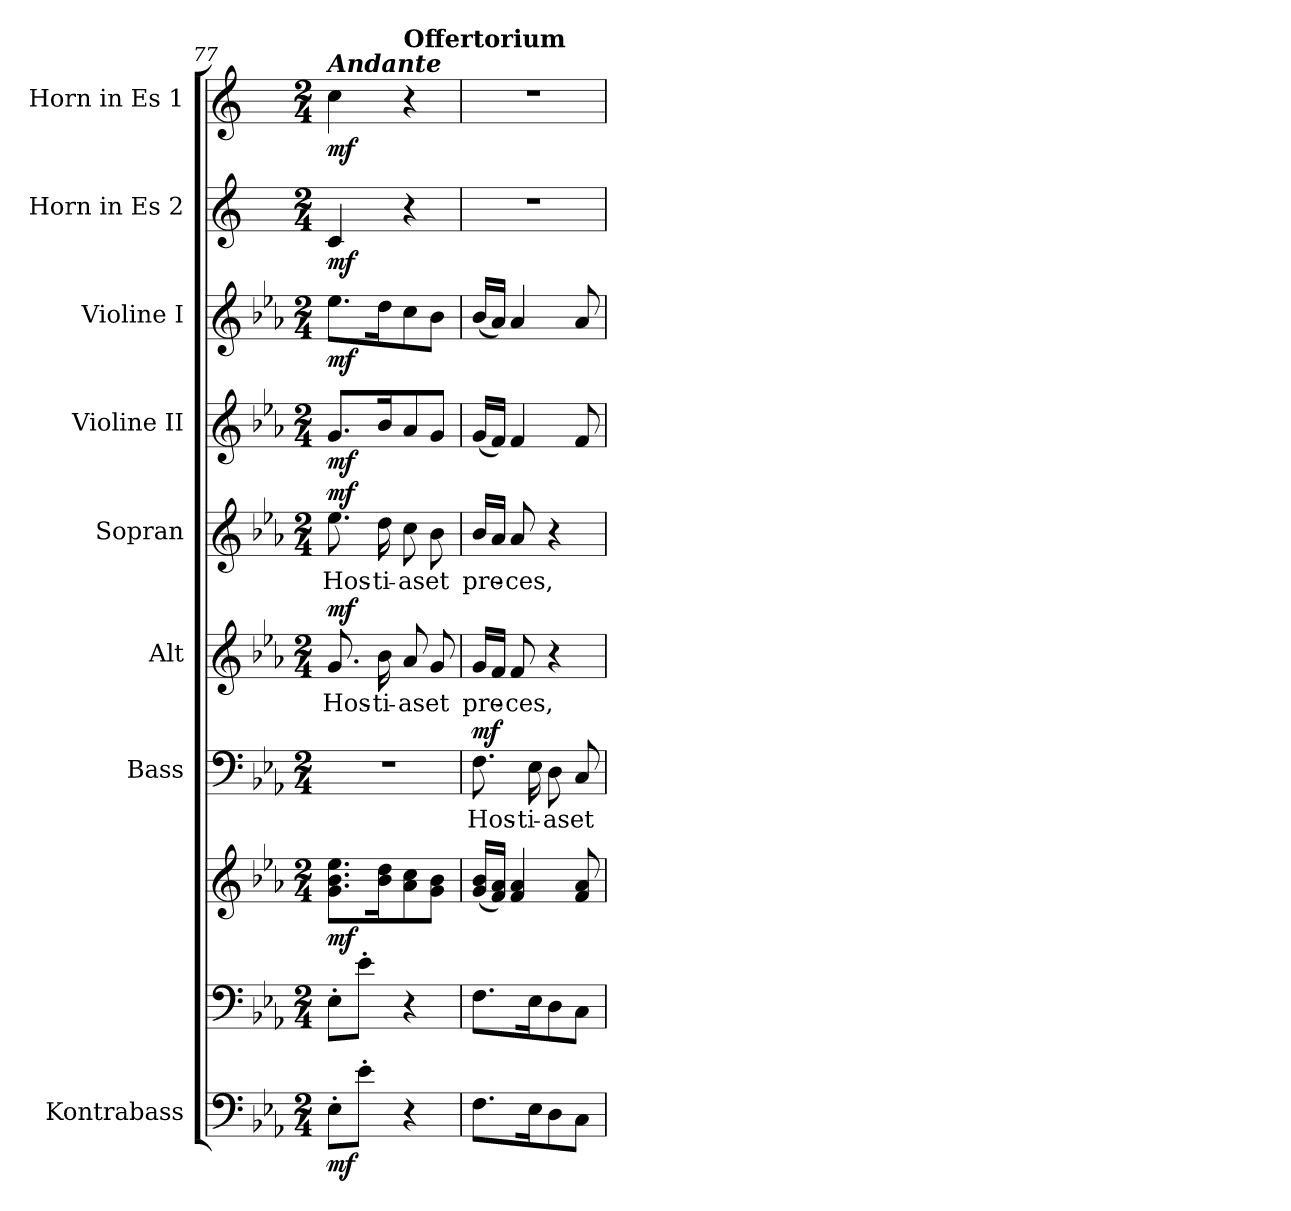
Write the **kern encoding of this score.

**kern	**dynam	**kern	**kern	**dynam	**kern	**text	**dynam	**kern	**text	**dynam	**kern	**text	**dynam	**kern	**dynam	**kern	**dynam	**kern	**dynam	**kern	**dynam
*part9	*part9	*part8	*part8	*part8	*part7	*part7	*part7	*part6	*part6	*part6	*part5	*part5	*part5	*part4	*part4	*part3	*part3	*part2	*part2	*part1	*part1
*staff10	*staff10	*staff9	*staff8	*staff8/9	*staff7	*staff7	*staff7	*staff6	*staff6	*staff6	*staff5	*staff5	*staff5	*staff4	*staff4	*staff3	*staff3	*staff2	*staff2	*staff1	*staff1
*I"Kontrabass	*	*	*	*	*I"Bass	*	*	*I"Alt	*	*	*I"Sopran	*	*	*I"Violine II	*	*I"Violine I	*	*I"Horn in Es 2	*	*I"Horn in Es 1	*
*I'Kb.	*	*	*	*	*I'B.	*	*	*I'A.	*	*	*I'S.	*	*	*I'Vl. II	*	*I'Vl. I	*	*	*	*	*
!!LO:PB:g=z
*clefF4	*	*clefF4	*clefG2	*	*clefF4	*	*	*clefG2	*	*	*clefG2	*	*	*clefG2	*	*clefG2	*	*clefG2	*	*clefG2	*
*ITrd7c12	*	*	*	*	*	*	*	*	*	*	*	*	*	*	*	*	*	*ITrd5c9	*	*ITrd5c9	*
*k[b-e-a-]	*	*k[b-e-a-]	*k[b-e-a-]	*	*k[b-e-a-]	*	*	*k[b-e-a-]	*	*	*k[b-e-a-]	*	*	*k[b-e-a-]	*	*k[b-e-a-]	*	*k[b-e-a-]	*	*k[b-e-a-]	*
*E-:	*	*E-:	*E-:	*	*E-:	*	*	*E-:	*	*	*E-:	*	*	*E-:	*	*E-:	*	*E-:	*	*E-:	*
*M2/4	*	*M2/4	*M2/4	*	*M2/4	*	*	*M2/4	*	*	*M2/4	*	*	*M2/4	*	*M2/4	*	*M2/4	*	*M2/4	*
=77	=77	=77	=77	=77	=77	=77	=77	=77	=77	=77	=77	=77	=77	=77	=77	=77	=77	=77	=77	=77	=77
!	!	!	!	!	!	!	!	!	!	!	!	!	!	!	!	!	!	!	!	!LO:TX:a:Bi:t=Andante	!
!	!LO:DY:b	!	!	!LO:DY:b	!	!	!	!	!LO:LY:b	!LO:DY:a	!	!LO:LY:b	!LO:DY:a	!	!LO:DY:b	!	!LO:DY:b	!	!LO:DY:b	!	!LO:DY:b
8EE-'>\L	mf	8E-'>\L	8.g\ 8.b-\ 8.ee-\L	mf	2r	.	.	8.g/	Hos-	mf	8.ee-\	Hos-	mf	8.g/L	mf	8.ee-\L	mf	4E-/	mf	4e-\	mf
8E-'>\J	.	8e-'>\J	.	.	.	.	.	.	.	.	.	.	.	.	.	.	.	.	.	.	.
!	!	!	!	!	!	!	!	!	!LO:LY:b	!	!	!LO:LY:b	!	!	!	!	!	!	!	!	!
.	.	.	16b-\ 16dd\k	.	.	.	.	16b-\	-ti-	.	16dd\	-ti-	.	16b-/k	.	16dd\k	.	.	.	.	.
!	!	!	!	!	!	!	!	!	!	!	!	!	!	!	!	!	!	!	!	!LO:TX:a:B:t=Offertorium	!
!	!	!	!	!	!	!	!	!	!LO:LY:b	!	!	!LO:LY:b	!	!	!	!	!	!	!	!	!
4r	.	4r	8a-\ 8cc\	.	.	.	.	8a-/	-as	.	8cc\	-as	.	8a-/	.	8cc\	.	4r	.	4r	.
!	!	!	!	!	!	!	!	!	!LO:LY:b	!	!	!LO:LY:b	!	!	!	!	!	!	!	!	!
.	.	.	8g\ 8b-\J	.	.	.	.	8g/	et	.	8b-\	et	.	8g/J	.	8b-\J	.	.	.	.	.
=78	=78	=78	=78	=78	=78	=78	=78	=78	=78	=78	=78	=78	=78	=78	=78	=78	=78	=78	=78	=78	=78
!	!	!	!	!	!	!LO:LY:b	!LO:DY:a	!	!LO:LY:b	!	!	!LO:LY:b	!	!	!	!	!	!	!	!	!
8.FF\L	.	8.F\L	(<16g/ 16b-/LL	.	8.F\	Hos-	mf	16g/LL	pre-	.	16b-/LL	pre-	.	(<16g/LL	.	(<16b-/LL	.	2r	.	2r	.
.	.	.	16f/ 16a-/JJ)	.	.	.	.	16f/JJ	.	.	16a-/JJ	.	.	16f/JJ)	.	16a-/JJ)	.	.	.	.	.
!	!	!	!	!	!	!	!	!	!LO:LY:b	!	!	!LO:LY:b	!	!	!	!	!	!	!	!	!
.	.	.	4f/ 4a-/	.	.	.	.	8f/	-ces,	.	8a-/	-ces,	.	4f/	.	4a-/	.	.	.	.	.
!	!	!	!	!	!	!LO:LY:b	!	!	!	!	!	!	!	!	!	!	!	!	!	!	!
16EE-\k	.	16E-\k	.	.	16E-\	-ti-	.	.	.	.	.	.	.	.	.	.	.	.	.	.	.
!	!	!	!	!	!	!LO:LY:b	!	!	!	!	!	!	!	!	!	!	!	!	!	!	!
8DD\	.	8D\	.	.	8D\	-as	.	4r	.	.	4r	.	.	.	.	.	.	.	.	.	.
!	!	!	!	!	!	!LO:LY:b	!	!	!	!	!	!	!	!	!	!	!	!	!	!	!
8CC\J	.	8C\J	8f/ 8a-/	.	8C/	et	.	.	.	.	.	.	.	8f/	.	8a-/	.	.	.	.	.
=	=	=	=	=	=	=	=	=	=	=	=	=	=	=	=	=	=	=	=	=	=
*-	*-	*-	*-	*-	*-	*-	*-	*-	*-	*-	*-	*-	*-	*-	*-	*-	*-	*-	*-	*-	*-
